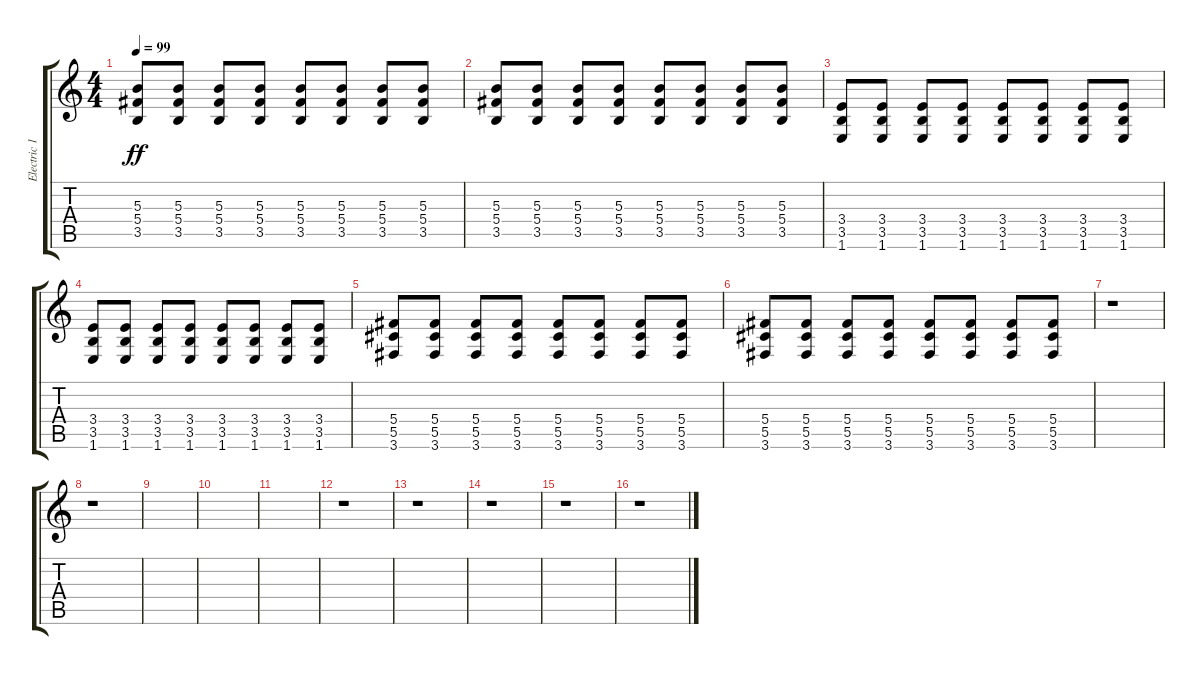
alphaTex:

\track ("Electric 1" "Electric 1") {instrument distortionguitar}
\staff {score tabs}
\tuning (Eb4 Bb3 Gb3 Db3 Ab2 Eb2) {hide}
\ts (4 4)
\tempo 99
\clef g2
\ks c
(5.3 5.4 3.5).8{dy ff} (5.3 5.4 3.5).8 (5.3 5.4 3.5).8 (5.3 5.4 3.5).8 (5.3 5.4 3.5).8 (5.3 5.4 3.5).8 (5.3 5.4 3.5).8 (5.3 5.4 3.5).8 |
(5.3 5.4 3.5).8 (5.3 5.4 3.5).8 (5.3 5.4 3.5).8 (5.3 5.4 3.5).8 (5.3 5.4 3.5).8 (5.3 5.4 3.5).8 (5.3 5.4 3.5).8 (5.3 5.4 3.5).8 |
(3.4 3.5 1.6).8 (3.4 3.5 1.6).8 (3.4 3.5 1.6).8 (3.4 3.5 1.6).8 (3.4 3.5 1.6).8 (3.4 3.5 1.6).8 (3.4 3.5 1.6).8 (3.4 3.5 1.6).8 |
(3.4 3.5 1.6).8 (3.4 3.5 1.6).8 (3.4 3.5 1.6).8 (3.4 3.5 1.6).8 (3.4 3.5 1.6).8 (3.4 3.5 1.6).8 (3.4 3.5 1.6).8 (3.4 3.5 1.6).8 |
(5.4 5.5 3.6).8 (5.4 5.5 3.6).8 (5.4 5.5 3.6).8 (5.4 5.5 3.6).8 (5.4 5.5 3.6).8 (5.4 5.5 3.6).8 (5.4 5.5 3.6).8 (5.4 5.5 3.6).8 |
(5.4 5.5 3.6).8 (5.4 5.5 3.6).8 (5.4 5.5 3.6).8 (5.4 5.5 3.6).8 (5.4 5.5 3.6).8 (5.4 5.5 3.6).8 (5.4 5.5 3.6).8 (5.4 5.5 3.6).8 |
r.1 |
r.1 |
|
|
|
r.1 |
r.1 |
r.1 |
r.1 |
r.1
